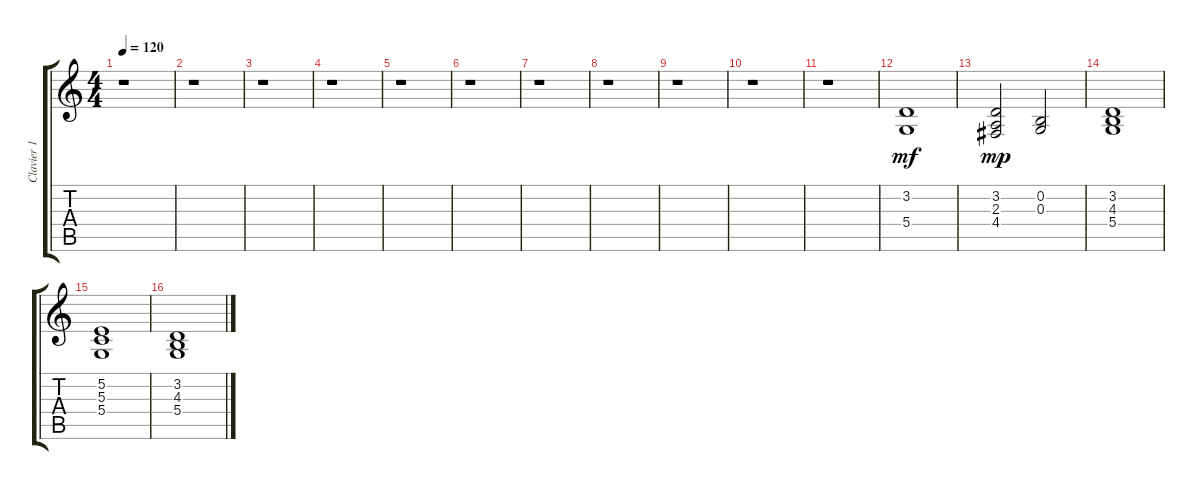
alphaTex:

\track ("Clavier 1" "Clavier 1") {instrument pad2warm}
\staff {score tabs}
\tuning (E4 B3 G3 D3 A2 E2) {hide}
\ts (4 4)
\tempo 120
\clef g2
\ks c
r.1{dy mf} |
r.1 |
r.1 |
r.1 |
r.1 |
r.1 |
r.1 |
r.1 |
r.1 |
r.1 |
r.1 |
(3.2 5.4).1 |
(3.2 2.3 4.4).2{dy mp} (0.2 0.3).2 |
(3.2 4.3 5.4).1 |
(5.2 5.3 5.4).1 |
(3.2 4.3 5.4).1
